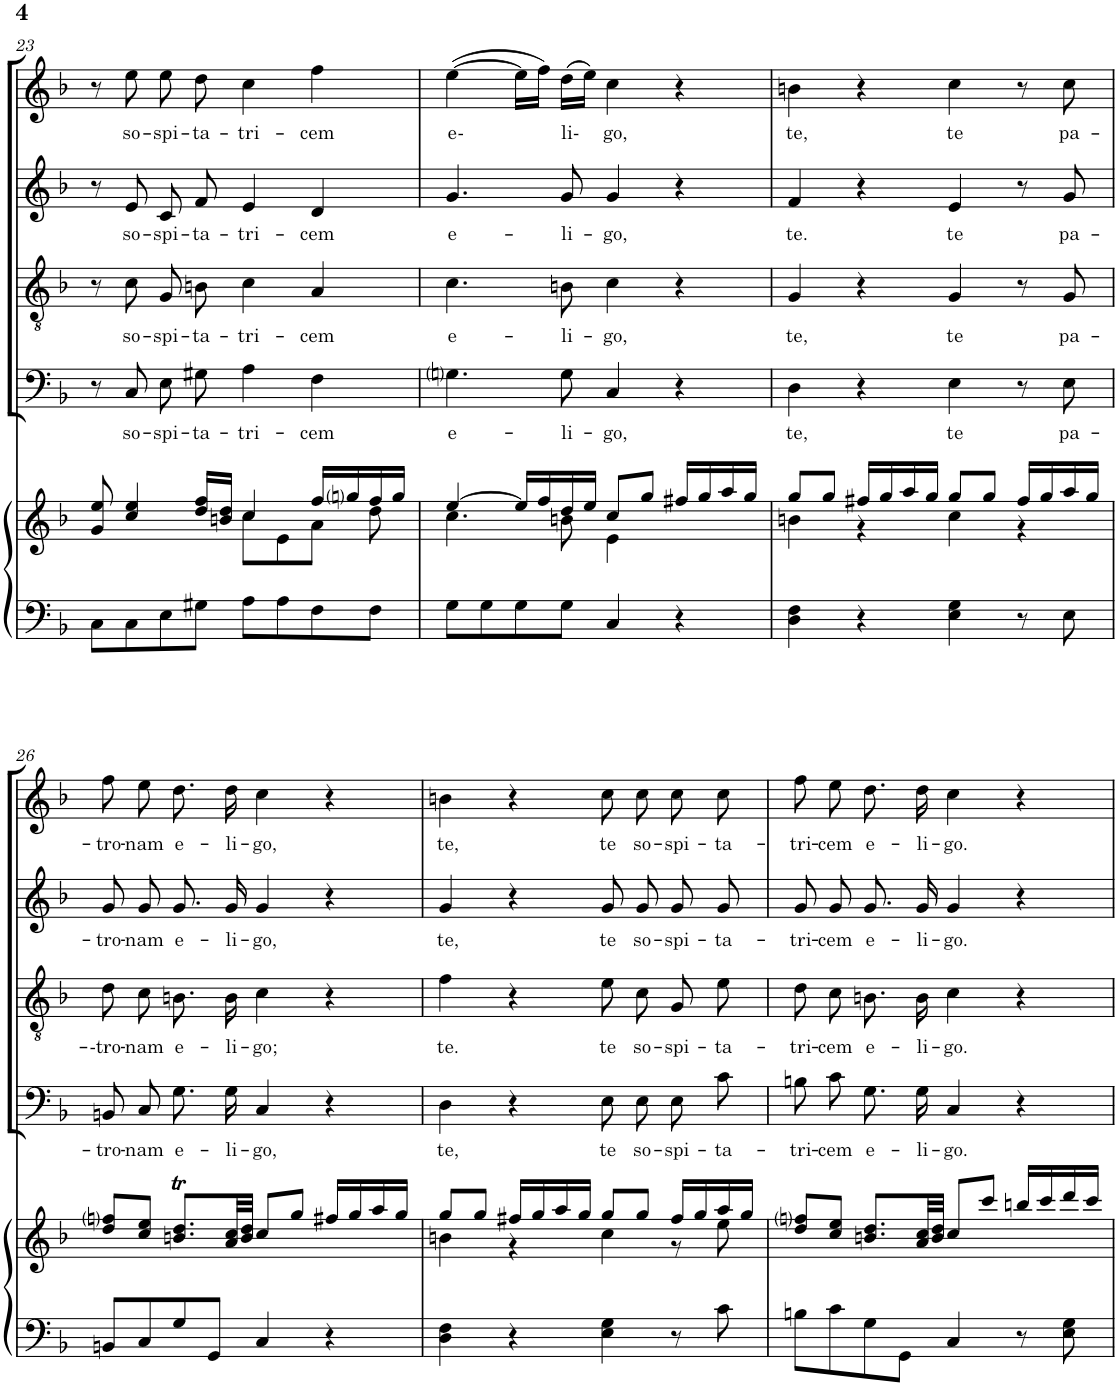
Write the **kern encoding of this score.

**kern	**kern	**kern	**text	**kern	**text	**kern	**text	**kern	**text
*part5	*part5	*part4	*part4	*part3	*part3	*part2	*part2	*part1	*part1
*staff6	*staff5	*staff4	*staff4	*staff3	*staff3	*staff2	*staff2	*staff1	*staff1
*I"Midi_20	*	*I"B	*	*I"T	*	*I"A	*	*I"S	*
!!LO:PB:g=z
*clefF4	*clefG2	*clefF4	*	*clefGv2	*	*clefG2	*	*clefG2	*
*k[b-]	*k[b-]	*k[b-]	*	*k[b-]	*	*k[b-]	*	*k[b-]	*
*F:	*F:	*F:	*	*F:	*	*F:	*	*F:	*
*M4/4	*M4/4	*M4/4	*	*M4/4	*	*M4/4	*	*M4/4	*
*met(c)	*met(c)	*met(c)	*	*met(c)	*	*met(c)	*	*met(c)	*
=23	=23	=23	=23	=23	=23	=23	=23	=23	=23
*	*^	*	*	*	*	*	*	*	*
8C\L	8g/ 8ee/	2ryy	8r	.	8r	.	8r	.	8r	.
!	!	!	!	!LO:LY:b	!	!LO:LY:b	!	!LO:LY:b	!	!LO:LY:b
8C\	4cc/ 4ee/	.	8C/	so-	8c\	so-	8e/	so-	8ee\	so-
!	!	!	!	!LO:LY:b	!	!LO:LY:b	!	!LO:LY:b	!	!LO:LY:b
8E\	.	.	8E\L	-spi-	8G/L	-spi-	8c/L	-spi-	8ee\	-spi-
!	!	!	!	!LO:LY:b	!	!LO:LY:b	!	!LO:LY:b	!	!LO:LY:b
8G#X\J	16dd/ 16ff/LL	.	8G#X\J	-ta-	8Bn/J	-ta-	8f/J	-ta-	8dd\	-ta-
.	16bn/ 16dd/JJ	.	.	.	.	.	.	.	.	.
!	!	!	!	!LO:LY:b	!	!LO:LY:b	!	!LO:LY:b	!	!LO:LY:b
8A\L	4cc/	8cc\L	4A\	-tri-	4c\	-tri-	4e/	-tri-	4cc\	-tri-
8A\	.	8e\	.	.	.	.	.	.	.	.
!	!	!	!	!LO:LY:b	!	!LO:LY:b	!	!LO:LY:b	!	!LO:LY:b
8F\	16ff/LL	8a\J	4F\	-cem	4A/	-cem	4d/	-cem	4ff\	-cem
.	16ggni/	.	.	.	.	.	.	.	.	.
8F\J	16ff/	8dd\	.	.	.	.	.	.	.	.
.	16gg/JJ	.	.	.	.	.	.	.	.	.
=24	=24	=24	=24	=24	=24	=24	=24	=24	=24	=24
!	!	!	!	!LO:LY:b	!	!LO:LY:b	!	!LO:LY:b	!	!LO:LY:b
8G\L	[4ee/	4.cc\	4.Gni\	e-	4.c\	e-	4.g/	e-	(>[4ee\	e-
8G\	.	.	.	.	.	.	.	.	.	.
8G\	16ee/LL]	.	.	.	.	.	.	.	16ee\LL]	.
.	16ff/	.	.	.	.	.	.	.	16ff\JJ)	.
!	!	!	!	!LO:LY:b	!	!LO:LY:b	!	!LO:LY:b	!	!LO:LY:b
8G\J	16dd/	8bn\	8G\	-li-	8Bn\	-li-	8g/	-li-	(>16dd\LL	li-
.	16ee/JJ	.	.	.	.	.	.	.	16ee\JJ)	.
!	!	!	!	!LO:LY:b	!	!LO:LY:b	!	!LO:LY:b	!	!LO:LY:b
4C/	8cc/L	4e\	4C/	-go,	4c\	-go,	4g/	-go,	4cc\	go,
.	8gg/J	.	.	.	.	.	.	.	.	.
4r	16ff#X/LL	4ryy	4r	.	4r	.	4r	.	4r	.
.	16gg/	.	.	.	.	.	.	.	.	.
.	16aa/	.	.	.	.	.	.	.	.	.
.	16gg/JJ	.	.	.	.	.	.	.	.	.
=25	=25	=25	=25	=25	=25	=25	=25	=25	=25	=25
!	!	!	!	!LO:LY:b	!	!LO:LY:b	!	!LO:LY:b	!	!LO:LY:b
4D\ 4F\	8gg/L	4bn\	4D\	te,	4G/	te,	4f/	te.	4bn\	te,
.	8gg/J	.	.	.	.	.	.	.	.	.
4r	16ff#X/LL	4r	4r	.	4r	.	4r	.	4r	.
.	16gg/	.	.	.	.	.	.	.	.	.
.	16aa/	.	.	.	.	.	.	.	.	.
.	16gg/JJ	.	.	.	.	.	.	.	.	.
!	!	!	!	!LO:LY:b	!	!LO:LY:b	!	!LO:LY:b	!	!LO:LY:b
4E\ 4G\	8gg/L	4cc\	4E\	te	4G/	te	4e/	te	4cc\	te
.	8gg/J	.	.	.	.	.	.	.	.	.
8r	16ff#/LL	4r	8r	.	8r	.	8r	.	8r	.
.	16gg/	.	.	.	.	.	.	.	.	.
!	!	!	!	!LO:LY:b	!	!LO:LY:b	!	!LO:LY:b	!	!LO:LY:b
8E\	16aa/	.	8E\	pa-	8G/	pa-	8g/	pa-	8cc\	pa-
.	16gg/JJ	.	.	.	.	.	.	.	.	.
!!LO:LB:g=z
=26	=26	=26	=26	=26	=26	=26	=26	=26	=26	=26
!	!	!	!	!LO:LY:b	!	!LO:LY:b	!	!LO:LY:b	!	!LO:LY:b
8BBn/L	8dd/ 8ffni/L	2ryy	8BBn/L	-tro-	8d\L	--tro-	8g/L	-tro-	8ff\	-tro-
!	!	!	!	!LO:LY:b	!	!LO:LY:b	!	!LO:LY:b	!	!LO:LY:b
8C/	8cc/ 8ee/J	.	8C/J	-nam	8c\J	-nam	8g/J	-nam	8ee\	-nam
!	!	!	!	!LO:LY:b	!	!LO:LY:b	!	!LO:LY:b	!	!LO:LY:b
8G/	8.bn/T 8.dd/TL	.	8.G\L	e-	8.Bn\L	e-	8.g/L	e-	8.dd\	e-
8GG/J	.	.	.	.	.	.	.	.	.	.
!	!	!	!	!LO:LY:b	!	!LO:LY:b	!	!LO:LY:b	!	!LO:LY:b
.	32a/ 32cc/LL	.	16G\Jk	-li-	16B\Jk	-li-	16g/Jk	-li-	16dd\	-li-
.	32b/ 32dd/JJJ	.	.	.	.	.	.	.	.	.
!	!	!	!	!LO:LY:b	!	!LO:LY:b	!	!LO:LY:b	!	!LO:LY:b
4C/	8cc/L	2ryy	4C/	-go,	4c\	-go;	4g/	-go,	4cc\	-go,
.	8gg/J	.	.	.	.	.	.	.	.	.
4r	16ff#X/LL	.	4r	.	4r	.	4r	.	4r	.
.	16gg/	.	.	.	.	.	.	.	.	.
.	16aa/	.	.	.	.	.	.	.	.	.
.	16gg/JJ	.	.	.	.	.	.	.	.	.
=27	=27	=27	=27	=27	=27	=27	=27	=27	=27	=27
!	!	!	!	!LO:LY:b	!	!LO:LY:b	!	!LO:LY:b	!	!LO:LY:b
4D\ 4F\	8gg/L	4bn\	4D\	te,	4f\	te.	4g/	te,	4bn\	te,
.	8gg/J	.	.	.	.	.	.	.	.	.
4r	16ff#X/LL	4r	4r	.	4r	.	4r	.	4r	.
.	16gg/	.	.	.	.	.	.	.	.	.
.	16aa/	.	.	.	.	.	.	.	.	.
.	16gg/JJ	.	.	.	.	.	.	.	.	.
!	!	!	!	!LO:LY:b	!	!LO:LY:b	!	!LO:LY:b	!	!LO:LY:b
4E\ 4G\	8gg/L	4cc\	8E\L	te	8e\L	te	8g/L	te	8cc\	te
!	!	!	!	!LO:LY:b	!	!LO:LY:b	!	!LO:LY:b	!	!LO:LY:b
.	8gg/J	.	8E\J	so-	8c\J	so-	8g/J	so-	8cc\	so-
!	!	!	!	!LO:LY:b	!	!LO:LY:b	!	!LO:LY:b	!	!LO:LY:b
8r	16ff#/LL	8r	8E\L	-spi-	8G\L	-spi-	8g/L	-spi-	8cc\	-spi-
.	16gg/	.	.	.	.	.	.	.	.	.
!	!	!	!	!LO:LY:b	!	!LO:LY:b	!	!LO:LY:b	!	!LO:LY:b
8c\	16aa/	8ee\	8c\J	-ta-	8e\J	-ta-	8g/J	-ta-	8cc\	-ta-
.	16gg/JJ	.	.	.	.	.	.	.	.	.
=28	=28	=28	=28	=28	=28	=28	=28	=28	=28	=28
!	!	!	!	!LO:LY:b	!	!LO:LY:b	!	!LO:LY:b	!	!LO:LY:b
8Bn\L	8dd/ 8ffni/L	2ryy	8Bn\L	-tri-	8d\L	-tri-	8g/L	-tri-	8ff\	-tri-
!	!	!	!	!LO:LY:b	!	!LO:LY:b	!	!LO:LY:b	!	!LO:LY:b
8c\	8cc/ 8ee/J	.	8c\J	-cem	8c\J	-cem	8g/J	-cem	8ee\	-cem
!	!	!	!	!LO:LY:b	!	!LO:LY:b	!	!LO:LY:b	!	!LO:LY:b
8G\	8.bn/ 8.dd/L	.	8.G\L	e-	8.Bn\L	e-	8.g/L	e-	8.dd\	e-
8GG\J	.	.	.	.	.	.	.	.	.	.
!	!	!	!	!LO:LY:b	!	!LO:LY:b	!	!LO:LY:b	!	!LO:LY:b
.	32a/ 32cc/LL	.	16G\Jk	-li-	16B\Jk	-li-	16g/Jk	-li-	16dd\	-li-
.	32b/ 32dd/JJJ	.	.	.	.	.	.	.	.	.
!	!	!	!	!LO:LY:b	!	!LO:LY:b	!	!LO:LY:b	!	!LO:LY:b
4C/	8cc/L	2ryy	4C/	-go.	4c\	-go.	4g/	-go.	4cc\	-go.
.	8ccc/J	.	.	.	.	.	.	.	.	.
8r	16bbn/LL	.	4r	.	4r	.	4r	.	4r	.
.	16ccc/	.	.	.	.	.	.	.	.	.
8E\ 8G\	16ddd/	.	.	.	.	.	.	.	.	.
.	16ccc/JJ	.	.	.	.	.	.	.	.	.
*	*v	*v	*	*	*	*	*	*	*	*
=	=	=	=	=	=	=	=	=	=
*-	*-	*-	*-	*-	*-	*-	*-	*-	*-
